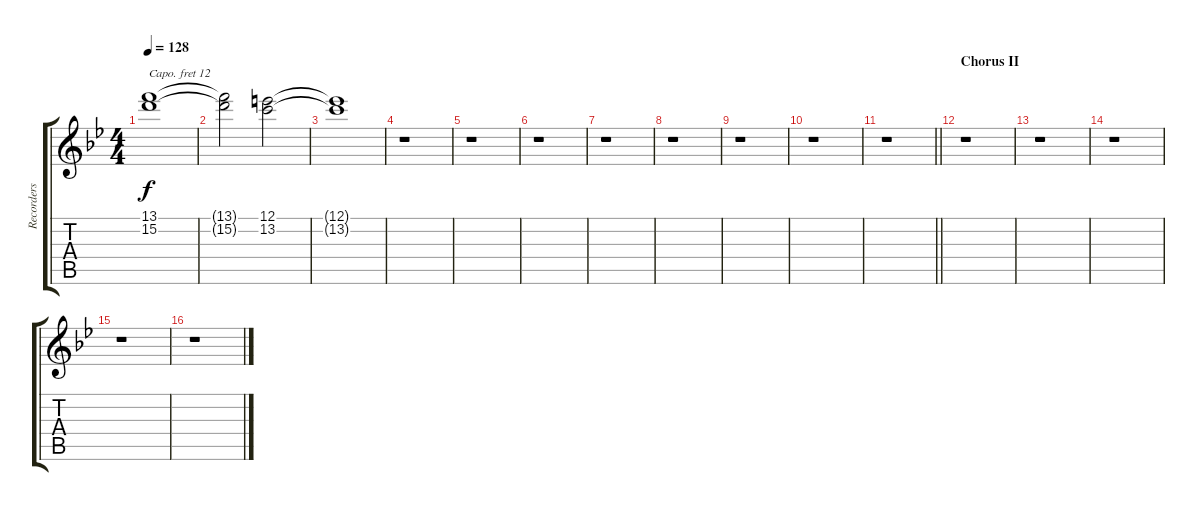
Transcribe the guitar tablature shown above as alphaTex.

\track ("Recorders" "Recorders") {instrument recorder}
\staff {score tabs}
\capo 12
\tuning (E4 B3 G3 D3 A2 E2) {hide}
\ts (4 4)
\tempo 128
\clef g2
\ks bb
(13.1{t} 15.2{t}).1{dy f} |
(13.1{t} 15.2{t}).2 (12.1 13.2).2 |
(12.1{t} 13.2{t}).1 |
r.1 |
r.1 |
r.1 |
r.1 |
r.1 |
r.1 |
r.1 |
\barLineRight lightlight
r.1 |
\section ("" "Chorus II")
r.1 |
r.1 |
r.1 |
r.1 |
r.1
